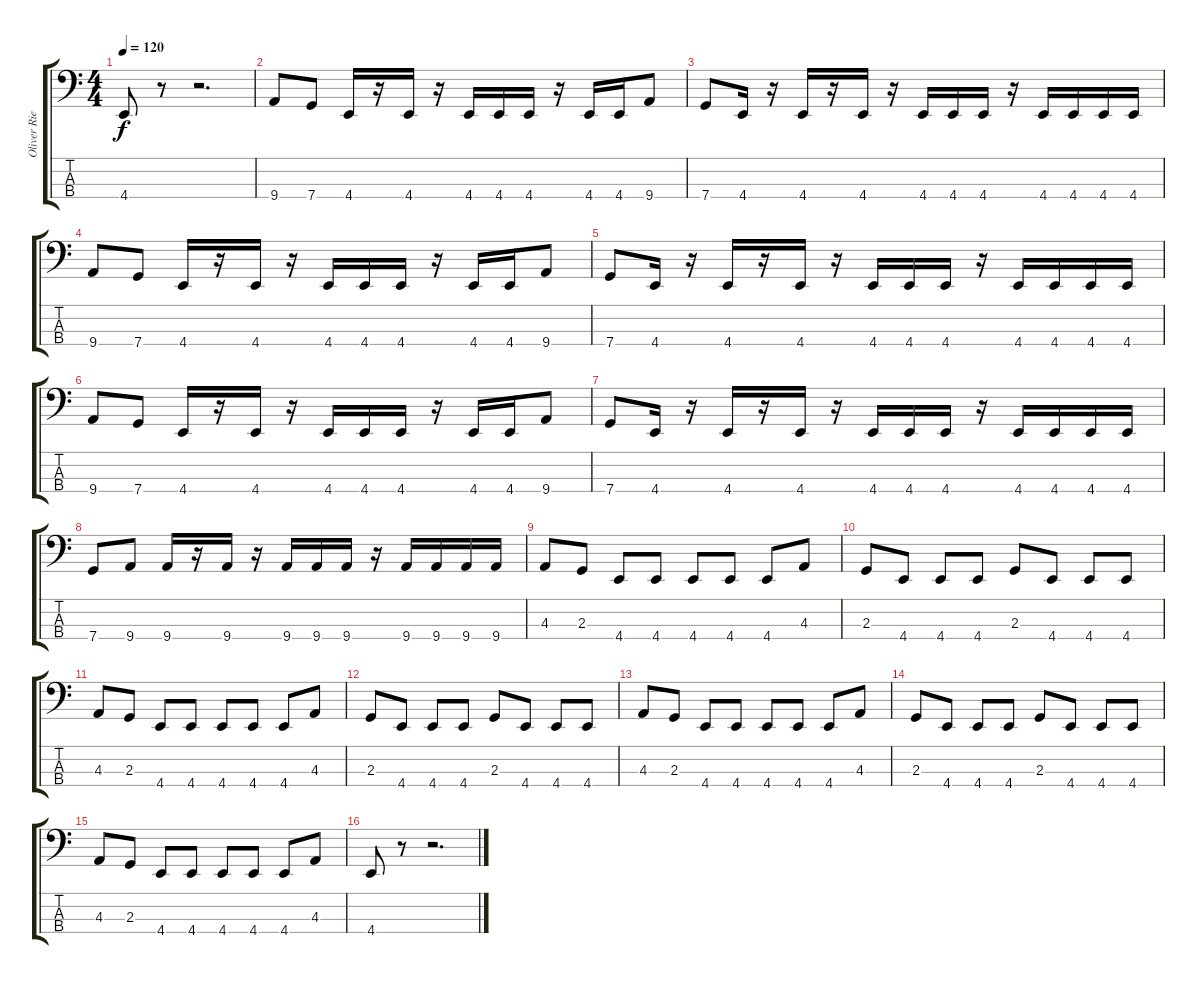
\track ("Oliver Riedel - Bass" "Oliver Rie") {instrument electricbassfinger}
\staff {score tabs}
\tuning (Eb2 Bb1 F1 C1) {hide}
\ts (4 4)
\tempo 120
\clef f4
\ks c
4.4.8{dy f} r.8 r.2{d} |
9.4.8 7.4.8 4.4.16 r.16 4.4.16 r.16 4.4.16 4.4.16 4.4.16 r.16 4.4.16 4.4.16 9.4.8 |
7.4.8 4.4.16 r.16 4.4.16 r.16 4.4.16 r.16 4.4.16 4.4.16 4.4.16 r.16 4.4.16 4.4.16 4.4.16 4.4.16 |
9.4.8 7.4.8 4.4.16 r.16 4.4.16 r.16 4.4.16 4.4.16 4.4.16 r.16 4.4.16 4.4.16 9.4.8 |
7.4.8 4.4.16 r.16 4.4.16 r.16 4.4.16 r.16 4.4.16 4.4.16 4.4.16 r.16 4.4.16 4.4.16 4.4.16 4.4.16 |
9.4.8 7.4.8 4.4.16 r.16 4.4.16 r.16 4.4.16 4.4.16 4.4.16 r.16 4.4.16 4.4.16 9.4.8 |
7.4.8 4.4.16 r.16 4.4.16 r.16 4.4.16 r.16 4.4.16 4.4.16 4.4.16 r.16 4.4.16 4.4.16 4.4.16 4.4.16 |
7.4.8 9.4.8 9.4.16 r.16 9.4.16 r.16 9.4.16 9.4.16 9.4.16 r.16 9.4.16 9.4.16 9.4.16 9.4.16 |
4.3.8 2.3.8 4.4.8 4.4.8 4.4.8 4.4.8 4.4.8 4.3.8 |
2.3.8 4.4.8 4.4.8 4.4.8 2.3.8 4.4.8 4.4.8 4.4.8 |
4.3.8 2.3.8 4.4.8 4.4.8 4.4.8 4.4.8 4.4.8 4.3.8 |
2.3.8 4.4.8 4.4.8 4.4.8 2.3.8 4.4.8 4.4.8 4.4.8 |
4.3.8 2.3.8 4.4.8 4.4.8 4.4.8 4.4.8 4.4.8 4.3.8 |
2.3.8 4.4.8 4.4.8 4.4.8 2.3.8 4.4.8 4.4.8 4.4.8 |
4.3.8 2.3.8 4.4.8 4.4.8 4.4.8 4.4.8 4.4.8 4.3.8 |
4.4.8 r.8 r.2{d}
